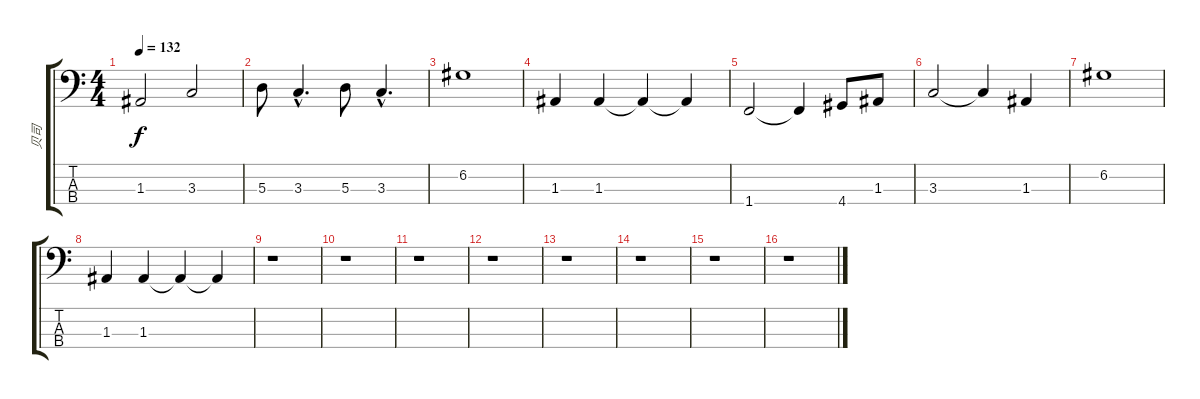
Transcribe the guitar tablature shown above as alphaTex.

\track ("贝司" "贝司") {instrument acousticbass}
\staff {score tabs}
\tuning (G2 D2 A1 E1) {hide}
\ts (4 4)
\tempo 132
\clef f4
\ks c
1.3.2{dy f} 3.3.2 |
5.3.8 3.3{hac}.4{d} 5.3.8 3.3{hac}.4{d} |
6.2.1 |
1.3.4 1.3.4 1.3{t}.4 1.3{t}.4 |
1.4.2 1.4{t}.4 4.4.8 1.3.8 |
3.3.2 3.3{t}.4 1.3.4 |
6.2.1 |
1.3.4 1.3.4 1.3{t}.4 1.3{t}.4 |
r.1 |
r.1 |
r.1 |
r.1 |
r.1 |
r.1 |
r.1 |
r.1
